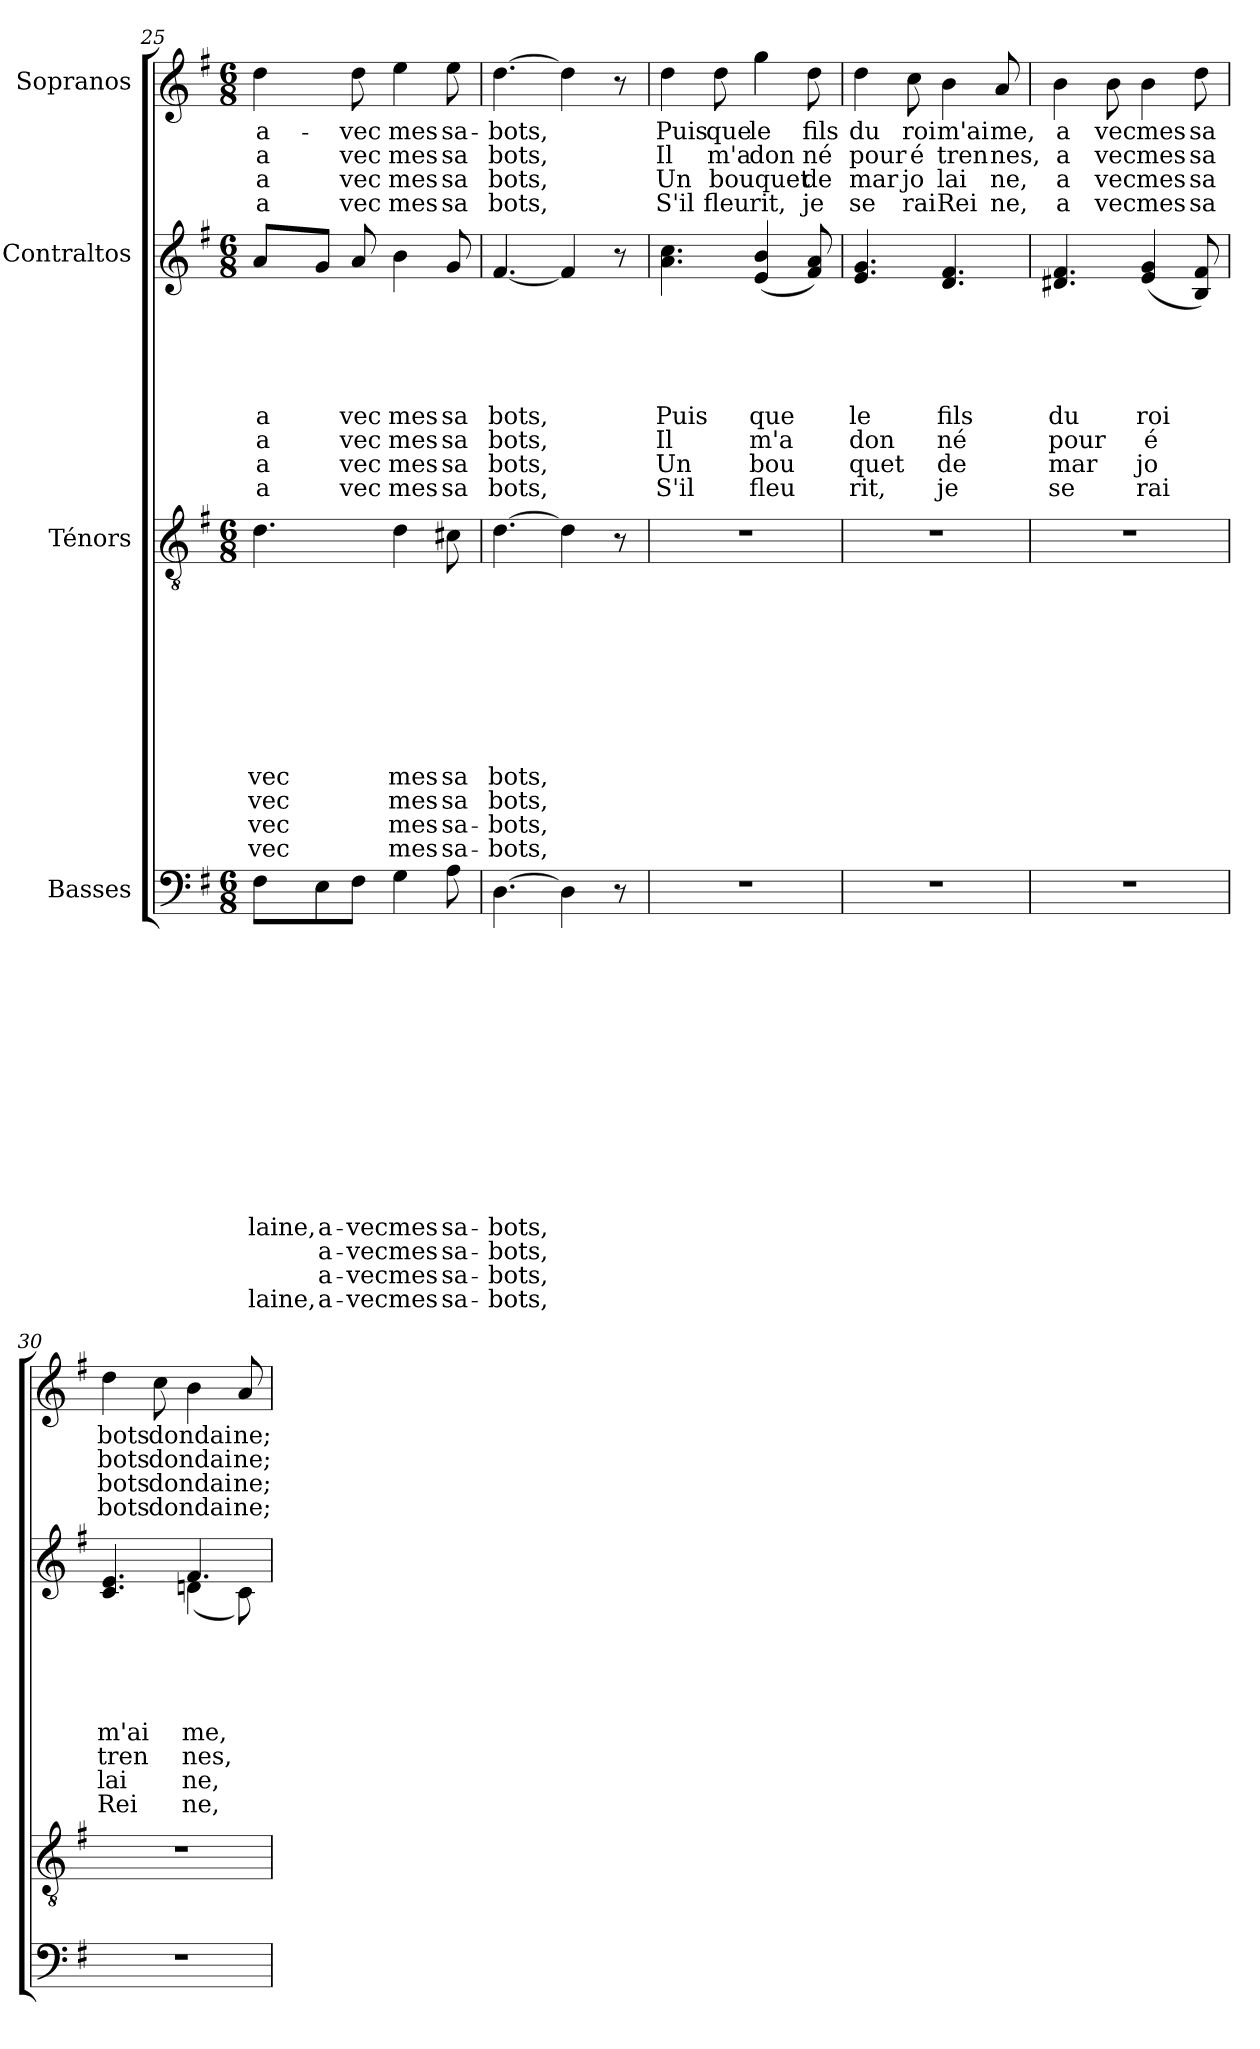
**kern	**text	**text	**text	**text	**text	**text	**text	**text	**text	**text	**text	**text	**text	**text	**text	**text	**kern	**text	**text	**text	**text	**text	**text	**text	**text	**text	**text	**text	**text	**kern	**text	**text	**text	**text	**text	**text	**text	**text	**kern	**text	**text	**text	**text
*part4	*part4	*part4	*part4	*part4	*part4	*part4	*part4	*part4	*part4	*part4	*part4	*part4	*part4	*part4	*part4	*part4	*part3	*part3	*part3	*part3	*part3	*part3	*part3	*part3	*part3	*part3	*part3	*part3	*part3	*part2	*part2	*part2	*part2	*part2	*part2	*part2	*part2	*part2	*part1	*part1	*part1	*part1	*part1
*staff4	*staff4	*staff4	*staff4	*staff4	*staff4	*staff4	*staff4	*staff4	*staff4	*staff4	*staff4	*staff4	*staff4	*staff4	*staff4	*staff4	*staff3	*staff3	*staff3	*staff3	*staff3	*staff3	*staff3	*staff3	*staff3	*staff3	*staff3	*staff3	*staff3	*staff2	*staff2	*staff2	*staff2	*staff2	*staff2	*staff2	*staff2	*staff2	*staff1	*staff1	*staff1	*staff1	*staff1
*I"Basses	*	*	*	*	*	*	*	*	*	*	*	*	*	*	*	*	*I"Ténors	*	*	*	*	*	*	*	*	*	*	*	*	*I"Contraltos	*	*	*	*	*	*	*	*	*I"Sopranos	*	*	*	*
*clefF4	*	*	*	*	*	*	*	*	*	*	*	*	*	*	*	*	*clefGv2	*	*	*	*	*	*	*	*	*	*	*	*	*clefG2	*	*	*	*	*	*	*	*	*clefG2	*	*	*	*
*k[f#]	*	*	*	*	*	*	*	*	*	*	*	*	*	*	*	*	*k[f#]	*	*	*	*	*	*	*	*	*	*	*	*	*k[f#]	*	*	*	*	*	*	*	*	*k[f#]	*	*	*	*
*G:	*	*	*	*	*	*	*	*	*	*	*	*	*	*	*	*	*G:	*	*	*	*	*	*	*	*	*	*	*	*	*G:	*	*	*	*	*	*	*	*	*G:	*	*	*	*
*M6/8	*	*	*	*	*	*	*	*	*	*	*	*	*	*	*	*	*M6/8	*	*	*	*	*	*	*	*	*	*	*	*	*M6/8	*	*	*	*	*	*	*	*	*M6/8	*	*	*	*
=25	=25	=25	=25	=25	=25	=25	=25	=25	=25	=25	=25	=25	=25	=25	=25	=25	=25	=25	=25	=25	=25	=25	=25	=25	=25	=25	=25	=25	=25	=25	=25	=25	=25	=25	=25	=25	=25	=25	=25	=25	=25	=25	=25
!	!	!	!	!	!	!	!	!	!	!	!	!	!LO:LY:b	!	!	!LO:LY:b	!	!	!	!	!	!	!	!	!	!LO:LY:b	!LO:LY:b	!LO:LY:b	!LO:LY:b	!	!	!	!	!	!LO:LY:b	!LO:LY:b	!LO:LY:b	!LO:LY:b	!	!LO:LY:b	!LO:LY:b	!LO:LY:b	!LO:LY:b
8F#\L	.	.	.	.	.	.	.	.	.	.	.	.	-laine,	.	.	-laine,	4.d\	.	.	.	.	.	.	.	.	vec	vec	-vec	-vec	8a/L	.	.	.	.	a	a	a	a	4dd\	a-	a	a	a
!	!	!	!	!	!	!	!	!	!	!	!	!	!LO:LY:b	!LO:LY:b	!LO:LY:b	!LO:LY:b	!	!	!	!	!	!	!	!	!	!	!	!	!	!	!	!	!	!	!	!	!	!	!	!	!	!	!
8E\	.	.	.	.	.	.	.	.	.	.	.	.	a-	a-	-a-	a-	.	.	.	.	.	.	.	.	.	.	.	.	.	8g/J	.	.	.	.	.	.	.	.	.	.	.	.	.
!	!	!	!	!	!	!	!	!	!	!	!	!	!LO:LY:b	!LO:LY:b	!LO:LY:b	!LO:LY:b	!	!	!	!	!	!	!	!	!	!	!	!	!	!	!	!	!	!	!LO:LY:b	!LO:LY:b	!LO:LY:b	!LO:LY:b	!	!LO:LY:b	!LO:LY:b	!LO:LY:b	!LO:LY:b
8F#\J	.	.	.	.	.	.	.	.	.	.	.	.	-vec	-vec	-vec	-vec	.	.	.	.	.	.	.	.	.	.	.	.	.	8a/	.	.	.	.	vec	vec	vec	vec	8dd\	-vec	vec	vec	vec
!	!	!	!	!	!	!	!	!	!	!	!	!	!LO:LY:b	!LO:LY:b	!LO:LY:b	!LO:LY:b	!	!	!	!	!	!	!	!	!	!LO:LY:b	!LO:LY:b	!LO:LY:b	!LO:LY:b	!	!	!	!	!	!LO:LY:b	!LO:LY:b	!LO:LY:b	!LO:LY:b	!	!LO:LY:b	!LO:LY:b	!LO:LY:b	!LO:LY:b
4G\	.	.	.	.	.	.	.	.	.	.	.	.	mes	mes	mes	mes	4d\	.	.	.	.	.	.	.	.	mes	mes	mes	mes	4b\	.	.	.	.	mes	mes	mes	mes	4ee\	mes	mes	mes	mes
!	!	!	!	!	!	!	!	!	!	!	!	!	!LO:LY:b	!LO:LY:b	!LO:LY:b	!LO:LY:b	!	!	!	!	!	!	!	!	!	!LO:LY:b	!LO:LY:b	!LO:LY:b	!LO:LY:b	!	!	!	!	!	!LO:LY:b	!LO:LY:b	!LO:LY:b	!LO:LY:b	!	!LO:LY:b	!LO:LY:b	!LO:LY:b	!LO:LY:b
8A\	.	.	.	.	.	.	.	.	.	.	.	.	sa-	sa-	sa-	sa-	8c#X\	.	.	.	.	.	.	.	.	sa	sa	sa-	sa-	8g/	.	.	.	.	sa	sa	sa	sa	8ee\	sa-	sa	sa	sa
=26	=26	=26	=26	=26	=26	=26	=26	=26	=26	=26	=26	=26	=26	=26	=26	=26	=26	=26	=26	=26	=26	=26	=26	=26	=26	=26	=26	=26	=26	=26	=26	=26	=26	=26	=26	=26	=26	=26	=26	=26	=26	=26	=26
!	!	!	!	!	!	!	!	!	!	!	!	!	!LO:LY:b	!LO:LY:b	!LO:LY:b	!LO:LY:b	!	!	!	!	!	!	!	!	!	!LO:LY:b	!LO:LY:b	!LO:LY:b	!LO:LY:b	!	!	!	!	!	!LO:LY:b	!LO:LY:b	!LO:LY:b	!LO:LY:b	!	!LO:LY:b	!LO:LY:b	!LO:LY:b	!LO:LY:b
[>4.D\	.	.	.	.	.	.	.	.	.	.	.	.	-bots,	-bots,	-bots,	-bots,	[>4.d\	.	.	.	.	.	.	.	.	bots,	bots,	-bots,	-bots,	[<4.f#/	.	.	.	.	bots,	bots,	bots,	bots,	[>4.dd\	-bots,	bots,	bots,	bots,
4D\]	.	.	.	.	.	.	.	.	.	.	.	.	.	.	.	.	4d\]	.	.	.	.	.	.	.	.	.	.	.	.	4f#/]	.	.	.	.	.	.	.	.	4dd\]	.	.	.	.
8r	.	.	.	.	.	.	.	.	.	.	.	.	.	.	.	.	8r	.	.	.	.	.	.	.	.	.	.	.	.	8r	.	.	.	.	.	.	.	.	8r	.	.	.	.
=27	=27	=27	=27	=27	=27	=27	=27	=27	=27	=27	=27	=27	=27	=27	=27	=27	=27	=27	=27	=27	=27	=27	=27	=27	=27	=27	=27	=27	=27	=27	=27	=27	=27	=27	=27	=27	=27	=27	=27	=27	=27	=27	=27
!LO:N:vis=1	!	!	!	!	!	!	!	!	!	!	!	!	!	!	!	!	!LO:N:vis=1	!	!	!	!	!	!	!	!	!	!	!	!	!	!	!	!	!	!LO:LY:b	!LO:LY:b	!LO:LY:b	!LO:LY:b	!	!LO:LY:b	!LO:LY:b	!LO:LY:b	!LO:LY:b
2.r	.	.	.	.	.	.	.	.	.	.	.	.	.	.	.	.	2.r	.	.	.	.	.	.	.	.	.	.	.	.	4.a\ 4.cc\	.	.	.	.	Puis	Il	Un	S'il	4dd\	Puis	Il	Un	S'il
!	!	!	!	!	!	!	!	!	!	!	!	!	!	!	!	!	!	!	!	!	!	!	!	!	!	!	!	!	!	!	!	!	!	!	!	!	!	!	!	!LO:LY:b	!LO:LY:b	!LO:LY:b	!LO:LY:b
.	.	.	.	.	.	.	.	.	.	.	.	.	.	.	.	.	.	.	.	.	.	.	.	.	.	.	.	.	.	.	.	.	.	.	.	.	.	.	8dd\	que	m'a	bouquet	fleu
!	!	!	!	!	!	!	!	!	!	!	!	!	!	!	!	!	!	!	!	!	!	!	!	!	!	!	!	!	!	!	!	!	!	!	!LO:LY:b	!LO:LY:b	!LO:LY:b	!LO:LY:b	!	!LO:LY:b	!LO:LY:b	!	!LO:LY:b
.	.	.	.	.	.	.	.	.	.	.	.	.	.	.	.	.	.	.	.	.	.	.	.	.	.	.	.	.	.	(<4e/ 4b/	.	.	.	.	que	m'a	bou	fleu	4gg\	le	don	.	rit,
!	!	!	!	!	!	!	!	!	!	!	!	!	!	!	!	!	!	!	!	!	!	!	!	!	!	!	!	!	!	!	!	!	!	!	!	!	!	!	!	!LO:LY:b	!LO:LY:b	!LO:LY:b	!LO:LY:b
.	.	.	.	.	.	.	.	.	.	.	.	.	.	.	.	.	.	.	.	.	.	.	.	.	.	.	.	.	.	8f#/ 8a/)	.	.	.	.	.	.	.	.	8dd\	fils	né	de	je
!!LO:LB:g=z
=28	=28	=28	=28	=28	=28	=28	=28	=28	=28	=28	=28	=28	=28	=28	=28	=28	=28	=28	=28	=28	=28	=28	=28	=28	=28	=28	=28	=28	=28	=28	=28	=28	=28	=28	=28	=28	=28	=28	=28	=28	=28	=28	=28
!LO:N:vis=1	!	!	!	!	!	!	!	!	!	!	!	!	!	!	!	!	!LO:N:vis=1	!	!	!	!	!	!	!	!	!	!	!	!	!	!	!	!	!	!LO:LY:b	!LO:LY:b	!LO:LY:b	!LO:LY:b	!	!LO:LY:b	!LO:LY:b	!LO:LY:b	!LO:LY:b
2.r	.	.	.	.	.	.	.	.	.	.	.	.	.	.	.	.	2.r	.	.	.	.	.	.	.	.	.	.	.	.	4.e/ 4.g/	.	.	.	.	le	don	quet	rit,	4dd\	du	pour	mar	se
!	!	!	!	!	!	!	!	!	!	!	!	!	!	!	!	!	!	!	!	!	!	!	!	!	!	!	!	!	!	!	!	!	!	!	!	!	!	!	!	!LO:LY:b	!LO:LY:b	!LO:LY:b	!LO:LY:b
.	.	.	.	.	.	.	.	.	.	.	.	.	.	.	.	.	.	.	.	.	.	.	.	.	.	.	.	.	.	.	.	.	.	.	.	.	.	.	8cc\	roi	é	jo	rai
!	!	!	!	!	!	!	!	!	!	!	!	!	!	!	!	!	!	!	!	!	!	!	!	!	!	!	!	!	!	!	!	!	!	!	!LO:LY:b	!LO:LY:b	!LO:LY:b	!LO:LY:b	!	!LO:LY:b	!LO:LY:b	!LO:LY:b	!LO:LY:b
.	.	.	.	.	.	.	.	.	.	.	.	.	.	.	.	.	.	.	.	.	.	.	.	.	.	.	.	.	.	4.d/ 4.f#/	.	.	.	.	fils	né	de	je	4b\	m'ai	tren	lai	Rei
!	!	!	!	!	!	!	!	!	!	!	!	!	!	!	!	!	!	!	!	!	!	!	!	!	!	!	!	!	!	!	!	!	!	!	!	!	!	!	!	!LO:LY:b	!LO:LY:b	!LO:LY:b	!LO:LY:b
.	.	.	.	.	.	.	.	.	.	.	.	.	.	.	.	.	.	.	.	.	.	.	.	.	.	.	.	.	.	.	.	.	.	.	.	.	.	.	8a/	me,	nes,	ne,	ne,
=29	=29	=29	=29	=29	=29	=29	=29	=29	=29	=29	=29	=29	=29	=29	=29	=29	=29	=29	=29	=29	=29	=29	=29	=29	=29	=29	=29	=29	=29	=29	=29	=29	=29	=29	=29	=29	=29	=29	=29	=29	=29	=29	=29
!LO:N:vis=1	!	!	!	!	!	!	!	!	!	!	!	!	!	!	!	!	!LO:N:vis=1	!	!	!	!	!	!	!	!	!	!	!	!	!	!	!	!	!	!LO:LY:b	!LO:LY:b	!LO:LY:b	!LO:LY:b	!	!LO:LY:b	!LO:LY:b	!LO:LY:b	!LO:LY:b
2.r	.	.	.	.	.	.	.	.	.	.	.	.	.	.	.	.	2.r	.	.	.	.	.	.	.	.	.	.	.	.	4.d#X/ 4.f#/	.	.	.	.	du	pour	mar	se	4b\	a	a	a	a
!	!	!	!	!	!	!	!	!	!	!	!	!	!	!	!	!	!	!	!	!	!	!	!	!	!	!	!	!	!	!	!	!	!	!	!	!	!	!	!	!LO:LY:b	!LO:LY:b	!LO:LY:b	!LO:LY:b
.	.	.	.	.	.	.	.	.	.	.	.	.	.	.	.	.	.	.	.	.	.	.	.	.	.	.	.	.	.	.	.	.	.	.	.	.	.	.	8b\	vec	vec	vec	vec
!	!	!	!	!	!	!	!	!	!	!	!	!	!	!	!	!	!	!	!	!	!	!	!	!	!	!	!	!	!	!	!	!	!	!	!LO:LY:b	!LO:LY:b	!LO:LY:b	!LO:LY:b	!	!LO:LY:b	!LO:LY:b	!LO:LY:b	!LO:LY:b
.	.	.	.	.	.	.	.	.	.	.	.	.	.	.	.	.	.	.	.	.	.	.	.	.	.	.	.	.	.	(<4e/ 4g/	.	.	.	.	roi	é	jo	rai	4b\	mes	mes	mes	mes
!	!	!	!	!	!	!	!	!	!	!	!	!	!	!	!	!	!	!	!	!	!	!	!	!	!	!	!	!	!	!	!	!	!	!	!	!	!	!	!	!LO:LY:b	!LO:LY:b	!LO:LY:b	!LO:LY:b
.	.	.	.	.	.	.	.	.	.	.	.	.	.	.	.	.	.	.	.	.	.	.	.	.	.	.	.	.	.	8B/ 8f#/)	.	.	.	.	.	.	.	.	8dd\	sa	sa	sa	sa
=30	=30	=30	=30	=30	=30	=30	=30	=30	=30	=30	=30	=30	=30	=30	=30	=30	=30	=30	=30	=30	=30	=30	=30	=30	=30	=30	=30	=30	=30	=30	=30	=30	=30	=30	=30	=30	=30	=30	=30	=30	=30	=30	=30
!LO:N:vis=1	!	!	!	!	!	!	!	!	!	!	!	!	!	!	!	!	!LO:N:vis=1	!	!	!	!	!	!	!	!	!	!	!	!	!	!	!	!	!	!LO:LY:b	!LO:LY:b	!LO:LY:b	!LO:LY:b	!	!LO:LY:b	!LO:LY:b	!LO:LY:b	!LO:LY:b
*	*	*	*	*	*	*	*	*	*	*	*	*	*	*	*	*	*	*	*	*	*	*	*	*	*	*	*	*	*	*^	*	*	*	*	*	*	*	*	*	*	*	*	*
2.r	.	.	.	.	.	.	.	.	.	.	.	.	.	.	.	.	2.r	.	.	.	.	.	.	.	.	.	.	.	.	4.c/ 4.e/	4.ryy	.	.	.	.	m'ai	tren	lai	Rei	4dd\	bots	bots	bots	bots
!	!	!	!	!	!	!	!	!	!	!	!	!	!	!	!	!	!	!	!	!	!	!	!	!	!	!	!	!	!	!	!	!	!	!	!	!	!	!	!	!	!LO:LY:b	!LO:LY:b	!LO:LY:b	!LO:LY:b
.	.	.	.	.	.	.	.	.	.	.	.	.	.	.	.	.	.	.	.	.	.	.	.	.	.	.	.	.	.	.	.	.	.	.	.	.	.	.	.	8cc\	dondai	dondai	dondai	dondai
!	!	!	!	!	!	!	!	!	!	!	!	!	!	!	!	!	!	!	!	!	!	!	!	!	!	!	!	!	!	!	!	!	!	!	!	!LO:LY:b	!LO:LY:b	!LO:LY:b	!LO:LY:b	!	!	!	!	!
.	.	.	.	.	.	.	.	.	.	.	.	.	.	.	.	.	.	.	.	.	.	.	.	.	.	.	.	.	.	4.f#/	(<4dn\	.	.	.	.	me,	nes,	ne,	ne,	4b\	.	.	.	.
!	!	!	!	!	!	!	!	!	!	!	!	!	!	!	!	!	!	!	!	!	!	!	!	!	!	!	!	!	!	!	!	!	!	!	!	!	!	!	!	!	!LO:LY:b	!LO:LY:b	!LO:LY:b	!LO:LY:b
.	.	.	.	.	.	.	.	.	.	.	.	.	.	.	.	.	.	.	.	.	.	.	.	.	.	.	.	.	.	.	8c\)	.	.	.	.	.	.	.	.	8a/	ne;	ne;	ne;	ne;
*	*	*	*	*	*	*	*	*	*	*	*	*	*	*	*	*	*	*	*	*	*	*	*	*	*	*	*	*	*	*v	*v	*	*	*	*	*	*	*	*	*	*	*	*	*
=	=	=	=	=	=	=	=	=	=	=	=	=	=	=	=	=	=	=	=	=	=	=	=	=	=	=	=	=	=	=	=	=	=	=	=	=	=	=	=	=	=	=	=
*-	*-	*-	*-	*-	*-	*-	*-	*-	*-	*-	*-	*-	*-	*-	*-	*-	*-	*-	*-	*-	*-	*-	*-	*-	*-	*-	*-	*-	*-	*-	*-	*-	*-	*-	*-	*-	*-	*-	*-	*-	*-	*-	*-
